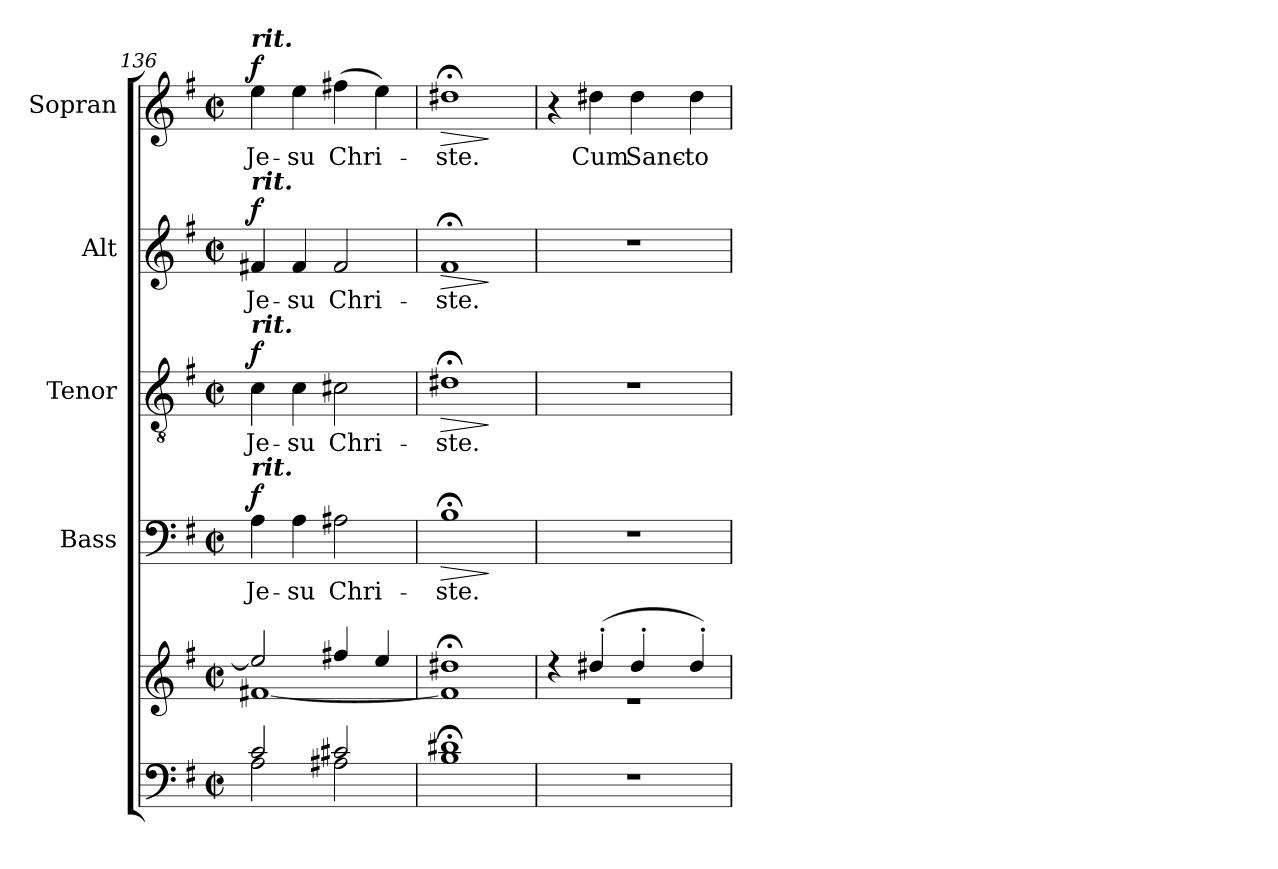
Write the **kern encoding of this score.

**kern	**kern	**kern	**text	**dynam	**kern	**text	**dynam	**kern	**text	**dynam	**kern	**text	**dynam
*part5	*part5	*part4	*part4	*part4	*part3	*part3	*part3	*part2	*part2	*part2	*part1	*part1	*part1
*staff6	*staff5	*staff4	*staff4	*staff4	*staff3	*staff3	*staff3	*staff2	*staff2	*staff2	*staff1	*staff1	*staff1
*	*	*I"Bass	*	*	*I"Tenor	*	*	*I"Alt	*	*	*I"Sopran	*	*
*	*	*I'B.	*	*	*I'T.	*	*	*I'A.	*	*	*I'S.	*	*
*clefF4	*clefG2	*clefF4	*	*	*clefGv2	*	*	*clefG2	*	*	*clefG2	*	*
*k[f#]	*k[f#]	*k[f#]	*	*	*k[f#]	*	*	*k[f#]	*	*	*k[f#]	*	*
*G:	*G:	*G:	*	*	*G:	*	*	*G:	*	*	*G:	*	*
*M2/2	*M2/2	*M2/2	*	*	*M2/2	*	*	*M2/2	*	*	*M2/2	*	*
*met(c|)	*met(c|)	*met(c|)	*	*	*met(c|)	*	*	*met(c|)	*	*	*met(c|)	*	*
=136	=136	=136	=136	=136	=136	=136	=136	=136	=136	=136	=136	=136	=136
*^	*^	*	*	*	*	*	*	*	*	*	*	*	*
!	!	!	!	!	!	!	!	!	!	!	!	!	!LO:TX:a:Bi:t=rit.	!	!
!	!	!	!	!	!	!	!	!	!	!LO:TX:a:Bi:t=rit.	!	!	!	!	!
!	!	!	!	!	!	!	!LO:TX:a:Bi:t=rit.	!	!	!	!	!	!	!	!
!	!	!	!	!LO:TX:a:Bi:t=rit.	!	!	!	!	!	!	!	!	!	!	!
!	!	!	!	!	!LO:LY:b	!LO:DY:a	!	!LO:LY:b	!LO:DY:a	!	!LO:LY:b	!LO:DY:a	!	!LO:LY:b	!LO:DY:a
2c/	2A\	2ee/]	[<1f#X	4A\	Je-	f	4c\	Je-	f	4f#X/	Je-	f	4ee\	Je-	f
!	!	!	!	!	!LO:LY:b	!	!	!LO:LY:b	!	!	!LO:LY:b	!	!	!LO:LY:b	!
.	.	.	.	4A\	-su	.	4c\	-su	.	4f#/	-su	.	4ee\	-su	.
!	!	!	!	!	!LO:LY:b	!	!	!LO:LY:b	!	!	!LO:LY:b	!	!	!LO:LY:b	!
2c#X/	2A#X\	4ff#X/	.	2A#X\	Chri-	.	2c#X\	Chri-	.	2f#/	Chri-	.	(>4ff#X\	Chri-	.
.	.	4ee/	.	.	.	.	.	.	.	.	.	.	4ee\)	.	.
=137	=137	=137	=137	=137	=137	=137	=137	=137	=137	=137	=137	=137	=137	=137	=137
!	!	!	!	!	!LO:LY:b	!LO:HP:b	!	!LO:LY:b	!LO:HP:b	!	!LO:LY:b	!LO:HP:b	!	!LO:LY:b	!LO:HP:b
1d#X;	1B	1dd#X;<	1f#]	1B;<	-ste.	>	1d#X;<	-ste.	>	1f#;<	-ste.	>	1dd#X;<	-ste.	>
*v	*v	*	*	*	*	*	*	*	*	*	*	*	*	*	*
*	*v	*v	*	*	*	*	*	*	*	*	*	*	*	*
.	.	.	.	]	.	.	]	.	.	]	.	.	]
=138	=138	=138	=138	=138	=138	=138	=138	=138	=138	=138	=138	=138	=138
*	*^	*	*	*	*	*	*	*	*	*	*	*	*
1r	4rdd	1re	1r	.	.	1r	.	.	1r	.	.	4r	.	.
!	!	!	!	!	!	!	!	!	!	!	!	!	!LO:LY:b	!
.	(>4dd#X'>/	.	.	.	.	.	.	.	.	.	.	4dd#X\	Cum	.
!	!	!	!	!	!	!	!	!	!	!	!	!	!LO:LY:b	!
.	4dd#'>/	.	.	.	.	.	.	.	.	.	.	4dd#\	Sanc-	.
!	!	!	!	!	!	!	!	!	!	!	!	!	!LO:LY:b	!
.	4dd#'>/)	.	.	.	.	.	.	.	.	.	.	4dd#\	-to	.
*	*v	*v	*	*	*	*	*	*	*	*	*	*	*	*
=	=	=	=	=	=	=	=	=	=	=	=	=	=
*-	*-	*-	*-	*-	*-	*-	*-	*-	*-	*-	*-	*-	*-
